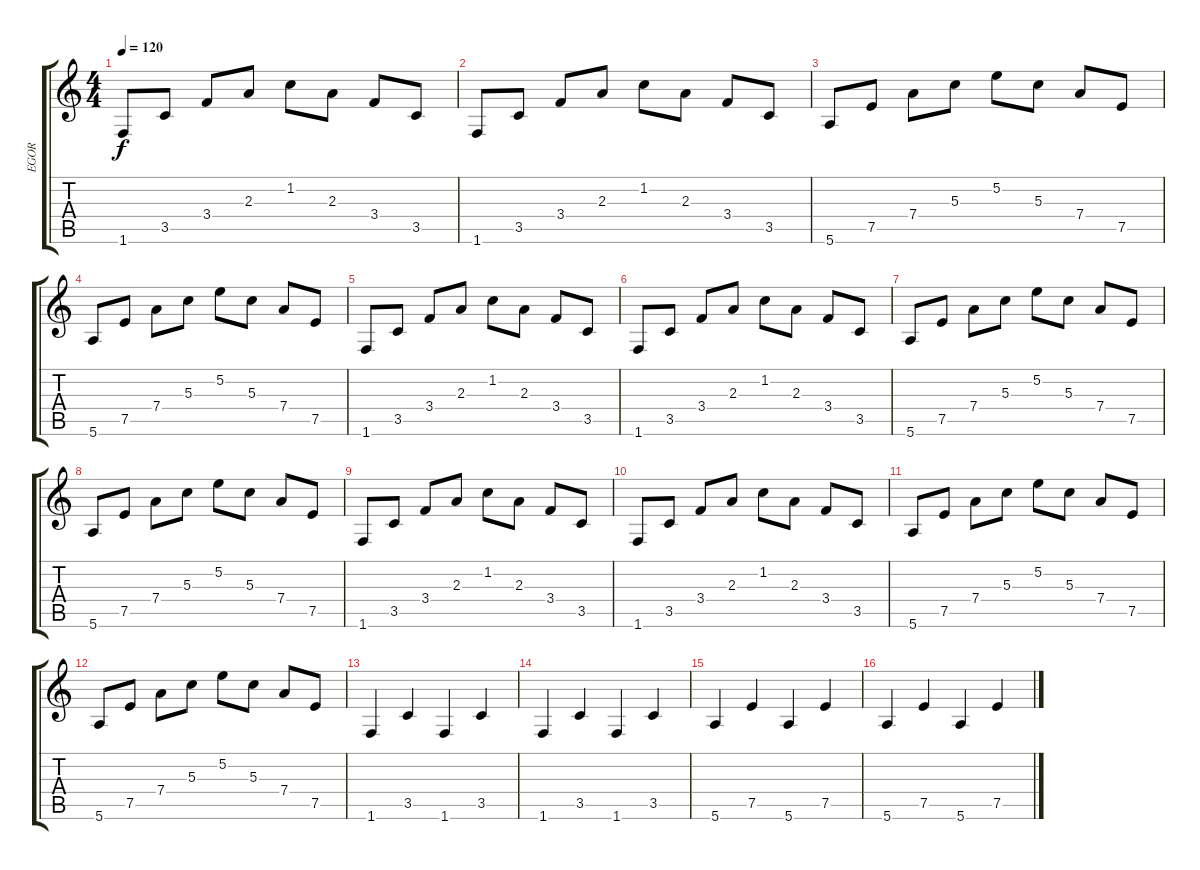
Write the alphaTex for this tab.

\track ("EGOR" "EGOR") {instrument distortionguitar}
\staff {score tabs}
\tuning (E4 B3 G3 D3 A2 E2) {hide}
\ts (4 4)
\tempo 120
\clef g2
\ks c
1.6.8{dy f instrument acousticguitarsteel} 3.5.8 3.4.8 2.3.8 1.2.8 2.3.8 3.4.8 3.5.8 |
1.6.8 3.5.8 3.4.8 2.3.8 1.2.8 2.3.8 3.4.8 3.5.8 |
5.6.8 7.5.8 7.4.8 5.3.8 5.2.8 5.3.8 7.4.8 7.5.8 |
5.6.8 7.5.8 7.4.8 5.3.8 5.2.8 5.3.8 7.4.8 7.5.8 |
1.6.8 3.5.8 3.4.8 2.3.8 1.2.8 2.3.8 3.4.8 3.5.8 |
1.6.8 3.5.8 3.4.8 2.3.8 1.2.8 2.3.8 3.4.8 3.5.8 |
5.6.8 7.5.8 7.4.8 5.3.8 5.2.8 5.3.8 7.4.8 7.5.8 |
5.6.8 7.5.8 7.4.8 5.3.8 5.2.8 5.3.8 7.4.8 7.5.8 |
1.6.8 3.5.8 3.4.8 2.3.8 1.2.8 2.3.8 3.4.8 3.5.8 |
1.6.8 3.5.8 3.4.8 2.3.8 1.2.8 2.3.8 3.4.8 3.5.8 |
5.6.8 7.5.8 7.4.8 5.3.8 5.2.8 5.3.8 7.4.8 7.5.8 |
5.6.8 7.5.8 7.4.8 5.3.8 5.2.8 5.3.8 7.4.8 7.5.8 |
1.6.4{instrument acousticguitarsteel} 3.5.4 1.6.4 3.5.4 |
1.6.4 3.5.4 1.6.4 3.5.4 |
5.6.4 7.5.4 5.6.4 7.5.4 |
5.6.4 7.5.4 5.6.4 7.5.4
